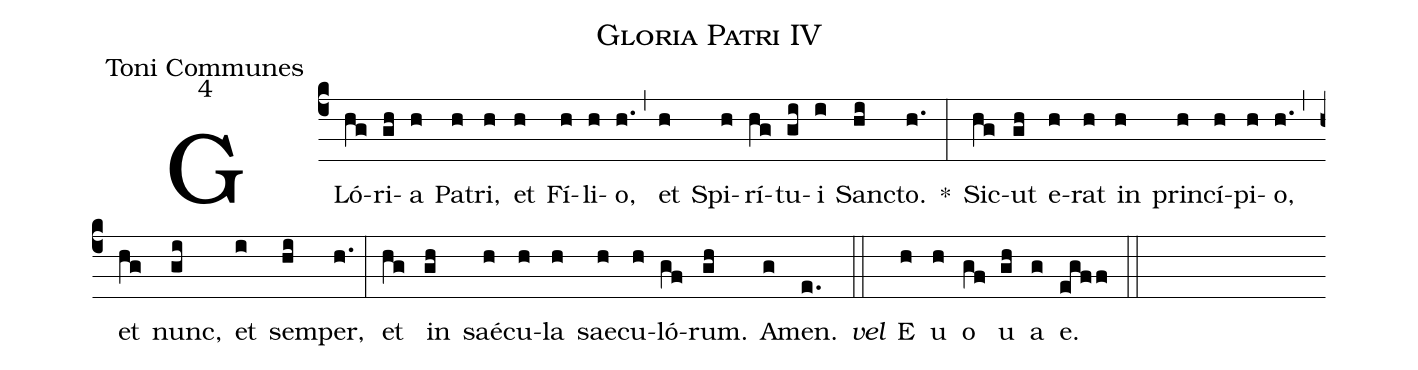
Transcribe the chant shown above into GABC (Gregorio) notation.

name:Gloria Patri IV;
office-part:Toni Communes;
mode:4;
%%
(c4) GLó(hg)ri(gh)a(h) Pa(h)tri,(h) et(h) Fí(h)li(h)o,(h.) (,) et(h) Spi(h)rí(hg)tu(gi)i(i) San(hi)cto.(h.) *(:) Sic(hg)ut(gh) e(h)rat(h) in(h) prin(h)cí(h)pi(h)o,(h.) (,) et(hg) nunc,(gi) et(i) sem(hi)per,(h.) (:) et(hg) in(gh) saé(h)cu(h)la(h) sae(h)cu(h)ló(gf)rum.(gh) A(g)men.(e.) <i>vel</i>(::) <eu>E(h) u(h) o(gf) u(gh) a(g) e.</eu>(egff) (::)
